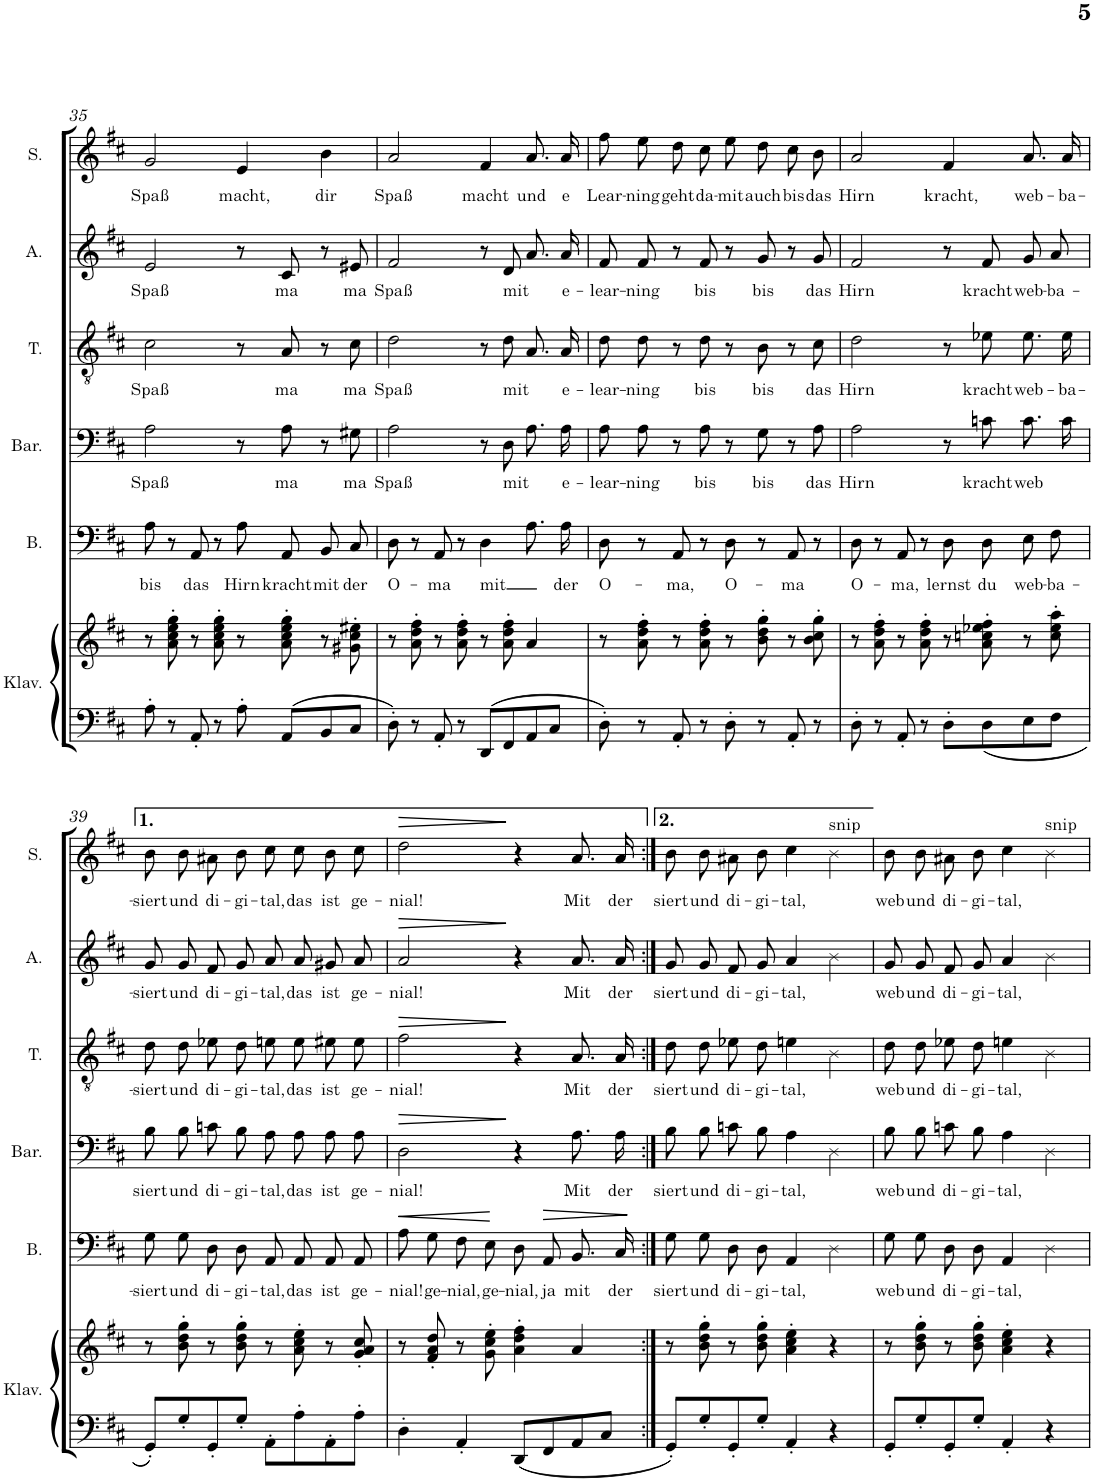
**kern	**kern	**kern	**text	**dynam	**kern	**text	**dynam	**kern	**text	**dynam	**kern	**text	**dynam	**kern	**text	**dynam
*part6	*part6	*part5	*part5	*part5	*part4	*part4	*part4	*part3	*part3	*part3	*part2	*part2	*part2	*part1	*part1	*part1
*staff7	*staff6	*staff5	*staff5	*staff5	*staff4	*staff4	*staff4	*staff3	*staff3	*staff3	*staff2	*staff2	*staff2	*staff1	*staff1	*staff1
*I"Klav.	*	*I"B.	*	*	*I"Bar.	*	*	*I"T.	*	*	*I"A.	*	*	*I"S.	*	*
*I'Klav.	*	*I'B.	*	*	*I'Bar.	*	*	*I'T.	*	*	*I'A.	*	*	*I'S.	*	*
!!LO:PB:g=z
*clefF4	*clefG2	*clefF4	*	*	*clefF4	*	*	*clefGv2	*	*	*clefG2	*	*	*clefG2	*	*
*k[f#c#]	*k[f#c#]	*k[f#c#]	*	*	*k[f#c#]	*	*	*k[f#c#]	*	*	*k[f#c#]	*	*	*k[f#c#]	*	*
*M4/4	*M4/4	*M4/4	*	*	*M4/4	*	*	*M4/4	*	*	*M4/4	*	*	*M4/4	*	*
*met(c)	*met(c)	*met(c)	*	*	*met(c)	*	*	*met(c)	*	*	*met(c)	*	*	*met(c)	*	*
=35	=35	=35	=35	=35	=35	=35	=35	=35	=35	=35	=35	=35	=35	=35	=35	=35
!	!	!	!LO:LY:b	!	!	!LO:LY:b	!	!	!LO:LY:b	!	!	!LO:LY:b	!	!	!LO:LY:b	!
8A'\	8r	8A\	bis	.	2A\	Spaß	.	2c#\	Spaß	.	2e/	Spaß	.	2g/	Spaß	.
8r	8a\' 8cc#\' 8ee\' 8gg\'	8r	.	.	.	.	.	.	.	.	.	.	.	.	.	.
!	!	!	!LO:LY:b	!	!	!	!	!	!	!	!	!	!	!	!	!
8AA'/	8r	8AA/	das	.	.	.	.	.	.	.	.	.	.	.	.	.
8r	8a\' 8cc#\' 8ee\' 8gg\'	8r	.	.	.	.	.	.	.	.	.	.	.	.	.	.
!	!	!	!LO:LY:b	!	!	!	!	!	!	!	!	!	!	!	!LO:LY:b	!
8A'\	8r	8A\L	Hirn	.	8r	.	.	8r	.	.	8r	.	.	4e/	macht,	.
!	!	!	!LO:LY:b	!	!	!LO:LY:b	!	!	!LO:LY:b	!	!	!LO:LY:b	!	!	!	!
8AA/L	8a\' 8cc#\' 8ee\' 8gg\'	8AA\J	kracht	.	8A\	ma	.	8A/	ma	.	8c#/	ma	.	.	.	.
!	!	!	!LO:LY:b	!	!	!	!	!	!	!	!	!	!	!	!LO:LY:b	!
8BB/	8r	8BB/L	mit	.	8r	.	.	8r	.	.	8r	.	.	4b\	dir	.
!	!	!	!LO:LY:b	!	!	!LO:LY:b	!	!	!LO:LY:b	!	!	!LO:LY:b	!	!	!	!
8C#/J	8g#X\' 8cc#\' 8ee#X\'	8C#/J	der	.	8G#X\	ma	.	8c#\	ma	.	8e#X/	ma	.	.	.	.
=36	=36	=36	=36	=36	=36	=36	=36	=36	=36	=36	=36	=36	=36	=36	=36	=36
!	!	!	!LO:LY:b	!	!	!LO:LY:b	!	!	!LO:LY:b	!	!	!LO:LY:b	!	!	!LO:LY:b	!
8D'\	8r	8D\	O-	.	2A\	Spaß	.	2d\	Spaß	.	2f#/	Spaß	.	2a/	Spaß	.
8r	8a\' 8dd\' 8ff#\'	8r	.	.	.	.	.	.	.	.	.	.	.	.	.	.
!	!	!	!LO:LY:b	!	!	!	!	!	!	!	!	!	!	!	!	!
8AA'/	8r	8AA/	-ma	.	.	.	.	.	.	.	.	.	.	.	.	.
8r	8a\' 8dd\' 8ff#\'	8r	.	.	.	.	.	.	.	.	.	.	.	.	.	.
!	!	!	!LO:LY:b	!	!	!	!	!	!	!	!	!	!	!	!LO:LY:b	!
8DD/L	8r	4D\	mit	.	8r	.	.	8r	.	.	8r	.	.	4f#/	macht	.
!	!	!	!	!	!	!LO:LY:b	!	!	!LO:LY:b	!	!	!LO:LY:b	!	!	!	!
8FF#/	8a\' 8dd\' 8ff#\'	.	.	.	8D\	mit	.	8d\	mit	.	8d/	mit	.	.	.	.
!	!	!	!	!	!	!	!	!	!	!	!	!	!	!	!LO:LY:b	!
8AA/	4a/	8.A\L	.	.	8.A\L	.	.	8.A/L	.	.	8.a/L	.	.	8.a/L	und	.
8C#/J	.	.	.	.	.	.	.	.	.	.	.	.	.	.	.	.
!	!	!	!LO:LY:b	!	!	!LO:LY:b	!	!	!LO:LY:b	!	!	!LO:LY:b	!	!	!LO:LY:b	!
.	.	16A\Jk	der	.	16A\Jk	e-	.	16A/Jk	e-	.	16a/Jk	e-	.	16a/Jk	e	.
=37	=37	=37	=37	=37	=37	=37	=37	=37	=37	=37	=37	=37	=37	=37	=37	=37
!	!	!	!LO:LY:b	!	!	!LO:LY:b	!	!	!LO:LY:b	!	!	!LO:LY:b	!	!	!LO:LY:b	!
8D'\	8r	8D\	O-	.	8A\L	-lear-	.	8d\L	-lear-	.	8f#/L	-lear-	.	8ff#\L	-Lear-	.
!	!	!	!	!	!	!LO:LY:b	!	!	!LO:LY:b	!	!	!LO:LY:b	!	!	!LO:LY:b	!
8r	8a\' 8dd\' 8ff#\'	8r	.	.	8A\J	-ning	.	8d\J	-ning	.	8f#/J	-ning	.	8ee\J	-ning	.
!	!	!	!LO:LY:b	!	!	!	!	!	!	!	!	!	!	!	!LO:LY:b	!
8AA'/	8r	8AA/	-ma,	.	8r	.	.	8r	.	.	8r	.	.	8dd\L	geht	.
!	!	!	!	!	!	!LO:LY:b	!	!	!LO:LY:b	!	!	!LO:LY:b	!	!	!LO:LY:b	!
8r	8a\' 8dd\' 8ff#\'	8r	.	.	8A\	bis	.	8d\	bis	.	8f#/	bis	.	8cc#\J	da-	.
!	!	!	!LO:LY:b	!	!	!	!	!	!	!	!	!	!	!	!LO:LY:b	!
8D'\	8r	8D\	O-	.	8r	.	.	8r	.	.	8r	.	.	8ee\L	-mit	.
!	!	!	!	!	!	!LO:LY:b	!	!	!LO:LY:b	!	!	!LO:LY:b	!	!	!LO:LY:b	!
8r	8b\' 8dd\' 8gg\'	8r	.	.	8G\	bis	.	8B\	bis	.	8g/	bis	.	8dd\J	auch	.
!	!	!	!LO:LY:b	!	!	!	!	!	!	!	!	!	!	!	!LO:LY:b	!
8AA'/	8r	8AA/	-ma	.	8r	.	.	8r	.	.	8r	.	.	8cc#\L	bis	.
!	!	!	!	!	!	!LO:LY:b	!	!	!LO:LY:b	!	!	!LO:LY:b	!	!	!LO:LY:b	!
8r	8b\' 8cc#\' 8gg\'	8r	.	.	8A\	das	.	8c#\	das	.	8g/	das	.	8b\J	das	.
=38	=38	=38	=38	=38	=38	=38	=38	=38	=38	=38	=38	=38	=38	=38	=38	=38
!	!	!	!LO:LY:b	!	!	!LO:LY:b	!	!	!LO:LY:b	!	!	!LO:LY:b	!	!	!LO:LY:b	!
8D'\	8r	8D\	O-	.	2A\	Hirn	.	2d\	Hirn	.	2f#/	Hirn	.	2a/	Hirn	.
8r	8a\' 8dd\' 8ff#\'	8r	.	.	.	.	.	.	.	.	.	.	.	.	.	.
!	!	!	!LO:LY:b	!	!	!	!	!	!	!	!	!	!	!	!	!
8AA'/	8r	8AA/	-ma,	.	.	.	.	.	.	.	.	.	.	.	.	.
8r	8a\' 8dd\' 8ff#\'	8r	.	.	.	.	.	.	.	.	.	.	.	.	.	.
!	!	!	!LO:LY:b	!	!	!	!	!	!	!	!	!	!	!	!LO:LY:b	!
8D'\L	8r	8D\L	lernst	.	8r	.	.	8r	.	.	8r	.	.	4f#/	kracht,	.
!	!	!	!LO:LY:b	!	!	!LO:LY:b	!	!	!LO:LY:b	!	!	!LO:LY:b	!	!	!	!
8D\	8a\' 8ccn\' 8ee-X\' 8ff#\'	8D\J	du	.	8cn\	kracht	.	8e-X\	kracht	.	8f#/	kracht	.	.	.	.
!	!	!	!LO:LY:b	!	!	!LO:LY:b	!	!	!LO:LY:b	!	!	!LO:LY:b	!	!	!LO:LY:b	!
8E\	8r	8E\L	web-	.	8.c\L	web	.	8.e-\L	web-	.	8g/L	web-	.	8.a/L	web-	.
!	!	!	!LO:LY:b	!	!	!	!	!	!	!	!	!LO:LY:b	!	!	!	!
8F#\J	8cc\' 8ee-\' 8aa\'	8F#\J	-ba-	.	.	.	.	.	.	.	8a/J	-ba-	.	.	.	.
!	!	!	!	!	!	!	!	!	!LO:LY:b	!	!	!	!	!	!LO:LY:b	!
.	.	.	.	.	16c\Jk	.	.	16e-\Jk	-ba-	.	.	.	.	16a/Jk	-ba-	.
!!LO:LB:g=z
=39	=39	=39	=39	=39	=39	=39	=39	=39	=39	=39	=39	=39	=39	=39	=39	=39
!	!	!	!LO:LY:b	!	!	!LO:LY:b	!	!	!LO:LY:b	!	!	!LO:LY:b	!	!	!LO:LY:b	!
8GG'/L	8r	8G\L	-siert	.	8B\L	-siert	.	8d\L	-siert	.	8g/L	-siert	.	8b\L	-siert	.
!	!	!	!LO:LY:b	!	!	!LO:LY:b	!	!	!LO:LY:b	!	!	!LO:LY:b	!	!	!LO:LY:b	!
8G'/	8b\' 8dd\' 8gg\'	8G\J	und	.	8B\J	und	.	8d\J	und	.	8g/J	und	.	8b\J	und	.
!	!	!	!LO:LY:b	!	!	!LO:LY:b	!	!	!LO:LY:b	!	!	!LO:LY:b	!	!	!LO:LY:b	!
8GG'/	8r	8D\L	di-	.	8cn\L	di-	.	8e-X\L	di-	.	8f#/L	di-	.	8a#X\L	di-	.
!	!	!	!LO:LY:b	!	!	!LO:LY:b	!	!	!LO:LY:b	!	!	!LO:LY:b	!	!	!LO:LY:b	!
8G'/J	8b\' 8dd\' 8gg\'	8D\J	-gi-	.	8B\J	-gi-	.	8d\J	-gi-	.	8g/J	-gi-	.	8b\J	-gi-	.
!	!	!	!LO:LY:b	!	!	!LO:LY:b	!	!	!LO:LY:b	!	!	!LO:LY:b	!	!	!LO:LY:b	!
8AA'\L	8r	8AA/L	-tal,	.	8A\L	-tal,	.	8en\L	-tal,	.	8a/L	-tal,	.	8cc#\L	-tal,	.
!	!	!	!LO:LY:b	!	!	!LO:LY:b	!	!	!LO:LY:b	!	!	!LO:LY:b	!	!	!LO:LY:b	!
8A'\	8a\' 8cc#\' 8ee\'	8AA/J	das	.	8A\J	das	.	8e\J	das	.	8a/J	das	.	8cc#\J	das	.
!	!	!	!LO:LY:b	!	!	!LO:LY:b	!	!	!LO:LY:b	!	!	!LO:LY:b	!	!	!LO:LY:b	!
8AA'\	8r	8AA/L	ist	.	8A\L	ist	.	8e#X\L	ist	.	8g#X/L	ist	.	8b\L	ist	.
!	!	!	!LO:LY:b	!	!	!LO:LY:b	!	!	!LO:LY:b	!	!	!LO:LY:b	!	!	!LO:LY:b	!
8A'\J	8g/' 8a/' 8cc#/'	8AA/J	ge-	.	8A\J	ge-	.	8e#\J	ge-	.	8a/J	ge-	.	8cc#\J	ge-	.
=40	=40	=40	=40	=40	=40	=40	=40	=40	=40	=40	=40	=40	=40	=40	=40	=40
!	!	!	!LO:LY:b	!LO:HP:b	!	!LO:LY:b	!LO:HP:b	!	!LO:LY:b	!LO:HP:b	!	!LO:LY:b	!LO:HP:b	!	!LO:LY:b	!LO:HP:b
4D'\	8r	8A\L	-nial!	<	2D\	-nial!	>	2f#\	-nial!	>	2a/	-nial!	>	2dd\	-nial!	>
!	!	!	!LO:LY:b	!	!	!	!	!	!	!	!	!	!	!	!	!
.	8f#/' 8a/' 8dd/'	8G\J	ge-	.	.	.	.	.	.	.	.	.	.	.	.	.
!	!	!	!LO:LY:b	!	!	!	!	!	!	!	!	!	!	!	!	!
4AA'/	8r	8F#\L	-nial,	.	.	.	.	.	.	.	.	.	.	.	.	.
!	!	!	!LO:LY:b	!	!	!	!	!	!	!	!	!	!	!	!	!
.	8g\' 8cc#\' 8ee\'	8E\J	ge-	.	.	.	.	.	.	.	.	.	.	.	.	.
!	!	!	!LO:LY:b	!	!	!	!	!	!	!	!	!	!	!	!	!
8DD/L	4a\' 4dd\' 4ff#\'	8D/L	-nial,	[	4r	.	]	4r	.	]	4r	.	]	4r	.	]
!	!	!	!LO:LY:b	!LO:HP:b	!	!	!	!	!	!	!	!	!	!	!	!
8FF#/	.	8AA/J	ja	>	.	.	.	.	.	.	.	.	.	.	.	.
!	!	!	!LO:LY:b	!	!	!LO:LY:b	!	!	!LO:LY:b	!	!	!LO:LY:b	!	!	!LO:LY:b	!
8AA/	4a/	8.BB/L	mit	.	8.A\L	Mit	.	8.A/L	Mit	.	8.a/L	Mit	.	8.a/L	Mit	.
8C#/J	.	.	.	.	.	.	.	.	.	.	.	.	.	.	.	.
!	!	!	!LO:LY:b	!	!	!LO:LY:b	!	!	!LO:LY:b	!	!	!LO:LY:b	!	!	!LO:LY:b	!
.	.	16C#/Jk	der	.	16A\Jk	der	.	16A/Jk	der	.	16a/Jk	der	.	16a/Jk	der	.
.	.	.	.	]	.	.	.	.	.	.	.	.	.	.	.	.
=41:|!	=41:|!	=41:|!	=41:|!	=41:|!	=41:|!	=41:|!	=41:|!	=41:|!	=41:|!	=41:|!	=41:|!	=41:|!	=41:|!	=41:|!	=41:|!	=41:|!
!	!	!	!LO:LY:b	!	!	!LO:LY:b	!	!	!LO:LY:b	!	!	!LO:LY:b	!	!	!LO:LY:b	!
8GG'/L	8r	8G\L	-siert	.	8B\L	-siert	.	8d\L	-siert	.	8g/L	-siert	.	8b\L	-siert	.
!	!	!	!LO:LY:b	!	!	!LO:LY:b	!	!	!LO:LY:b	!	!	!LO:LY:b	!	!	!LO:LY:b	!
8G'/	8b\' 8dd\' 8gg\'	8G\J	und	.	8B\J	und	.	8d\J	und	.	8g/J	und	.	8b\J	und	.
!	!	!	!LO:LY:b	!	!	!LO:LY:b	!	!	!LO:LY:b	!	!	!LO:LY:b	!	!	!LO:LY:b	!
8GG'/	8r	8D\L	di-	.	8cn\L	di-	.	8e-X\L	di-	.	8f#/L	di-	.	8a#X\L	di-	.
!	!	!	!LO:LY:b	!	!	!LO:LY:b	!	!	!LO:LY:b	!	!	!LO:LY:b	!	!	!LO:LY:b	!
8G'/J	8b\' 8dd\' 8gg\'	8D\J	-gi-	.	8B\J	-gi-	.	8d\J	-gi-	.	8g/J	-gi-	.	8b\J	-gi-	.
!	!	!	!LO:LY:b	!	!	!LO:LY:b	!	!	!LO:LY:b	!	!	!LO:LY:b	!	!	!LO:LY:b	!
4AA'/	4a\' 4cc#\' 4ee\'	4AA/	-tal,	.	4A\	-tal,	.	4en\	-tal,	.	4a/	-tal,	.	4cc#\	-tal,	.
!	!	!	!	!	!	!	!	!	!	!	!	!	!	!LO:TX:a:t=snip	!	!
4r	4r	4D\	.	.	4D\	.	.	4B\	.	.	4b\	.	.	4b\	.	.
=42	=42	=42	=42	=42	=42	=42	=42	=42	=42	=42	=42	=42	=42	=42	=42	=42
!	!	!	!LO:LY:b	!	!	!LO:LY:b	!	!	!LO:LY:b	!	!	!LO:LY:b	!	!	!LO:LY:b	!
8GG'/L	8r	8G\L	web	.	8B\L	web	.	8d\L	web	.	8g/L	web	.	8b\L	web	.
!	!	!	!LO:LY:b	!	!	!LO:LY:b	!	!	!LO:LY:b	!	!	!LO:LY:b	!	!	!LO:LY:b	!
8G'/	8b\' 8dd\' 8gg\'	8G\J	und	.	8B\J	und	.	8d\J	und	.	8g/J	und	.	8b\J	und	.
!	!	!	!LO:LY:b	!	!	!LO:LY:b	!	!	!LO:LY:b	!	!	!LO:LY:b	!	!	!LO:LY:b	!
8GG'/	8r	8D\L	di-	.	8cn\L	di-	.	8e-X\L	di-	.	8f#/L	di-	.	8a#X\L	di-	.
!	!	!	!LO:LY:b	!	!	!LO:LY:b	!	!	!LO:LY:b	!	!	!LO:LY:b	!	!	!LO:LY:b	!
8G'/J	8b\' 8dd\' 8gg\'	8D\J	-gi-	.	8B\J	-gi-	.	8d\J	-gi-	.	8g/J	-gi-	.	8b\J	-gi-	.
!	!	!	!LO:LY:b	!	!	!LO:LY:b	!	!	!LO:LY:b	!	!	!LO:LY:b	!	!	!LO:LY:b	!
4AA'/	4a\' 4cc#\' 4ee\'	4AA/	-tal,	.	4A\	-tal,	.	4en\	-tal,	.	4a/	-tal,	.	4cc#\	-tal,	.
!	!	!	!	!	!	!	!	!	!	!	!	!	!	!LO:TX:a:t=snip	!	!
4r	4r	4D\	.	.	4D\	.	.	4B\	.	.	4b\	.	.	4b\	.	.
=	=	=	=	=	=	=	=	=	=	=	=	=	=	=	=	=
*-	*-	*-	*-	*-	*-	*-	*-	*-	*-	*-	*-	*-	*-	*-	*-	*-
